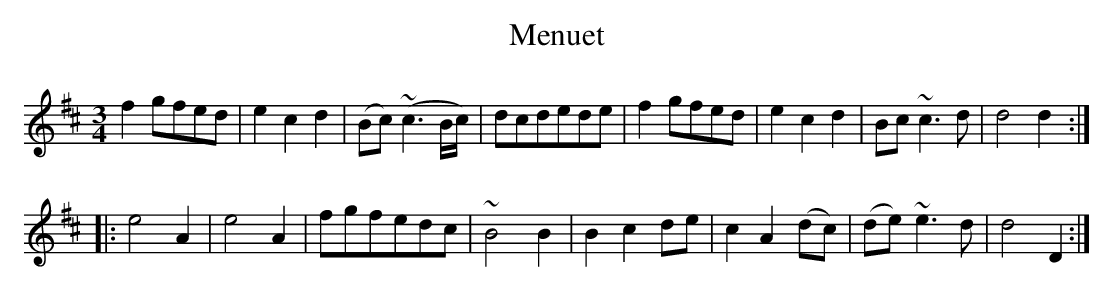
X:1
T:Menuet
M:3/4
K:Dmaj
f2gfed|e2c2d2|(Bc)~(c3B/c/)|dcdede|f2gfed|e2c2d2|Bc~c3d|d4d2:|
|:e4A2|e4A2|fgfedc|~B4B2|B2c2de|c2A2(dc)|(de)~e3d|d4D2:|
